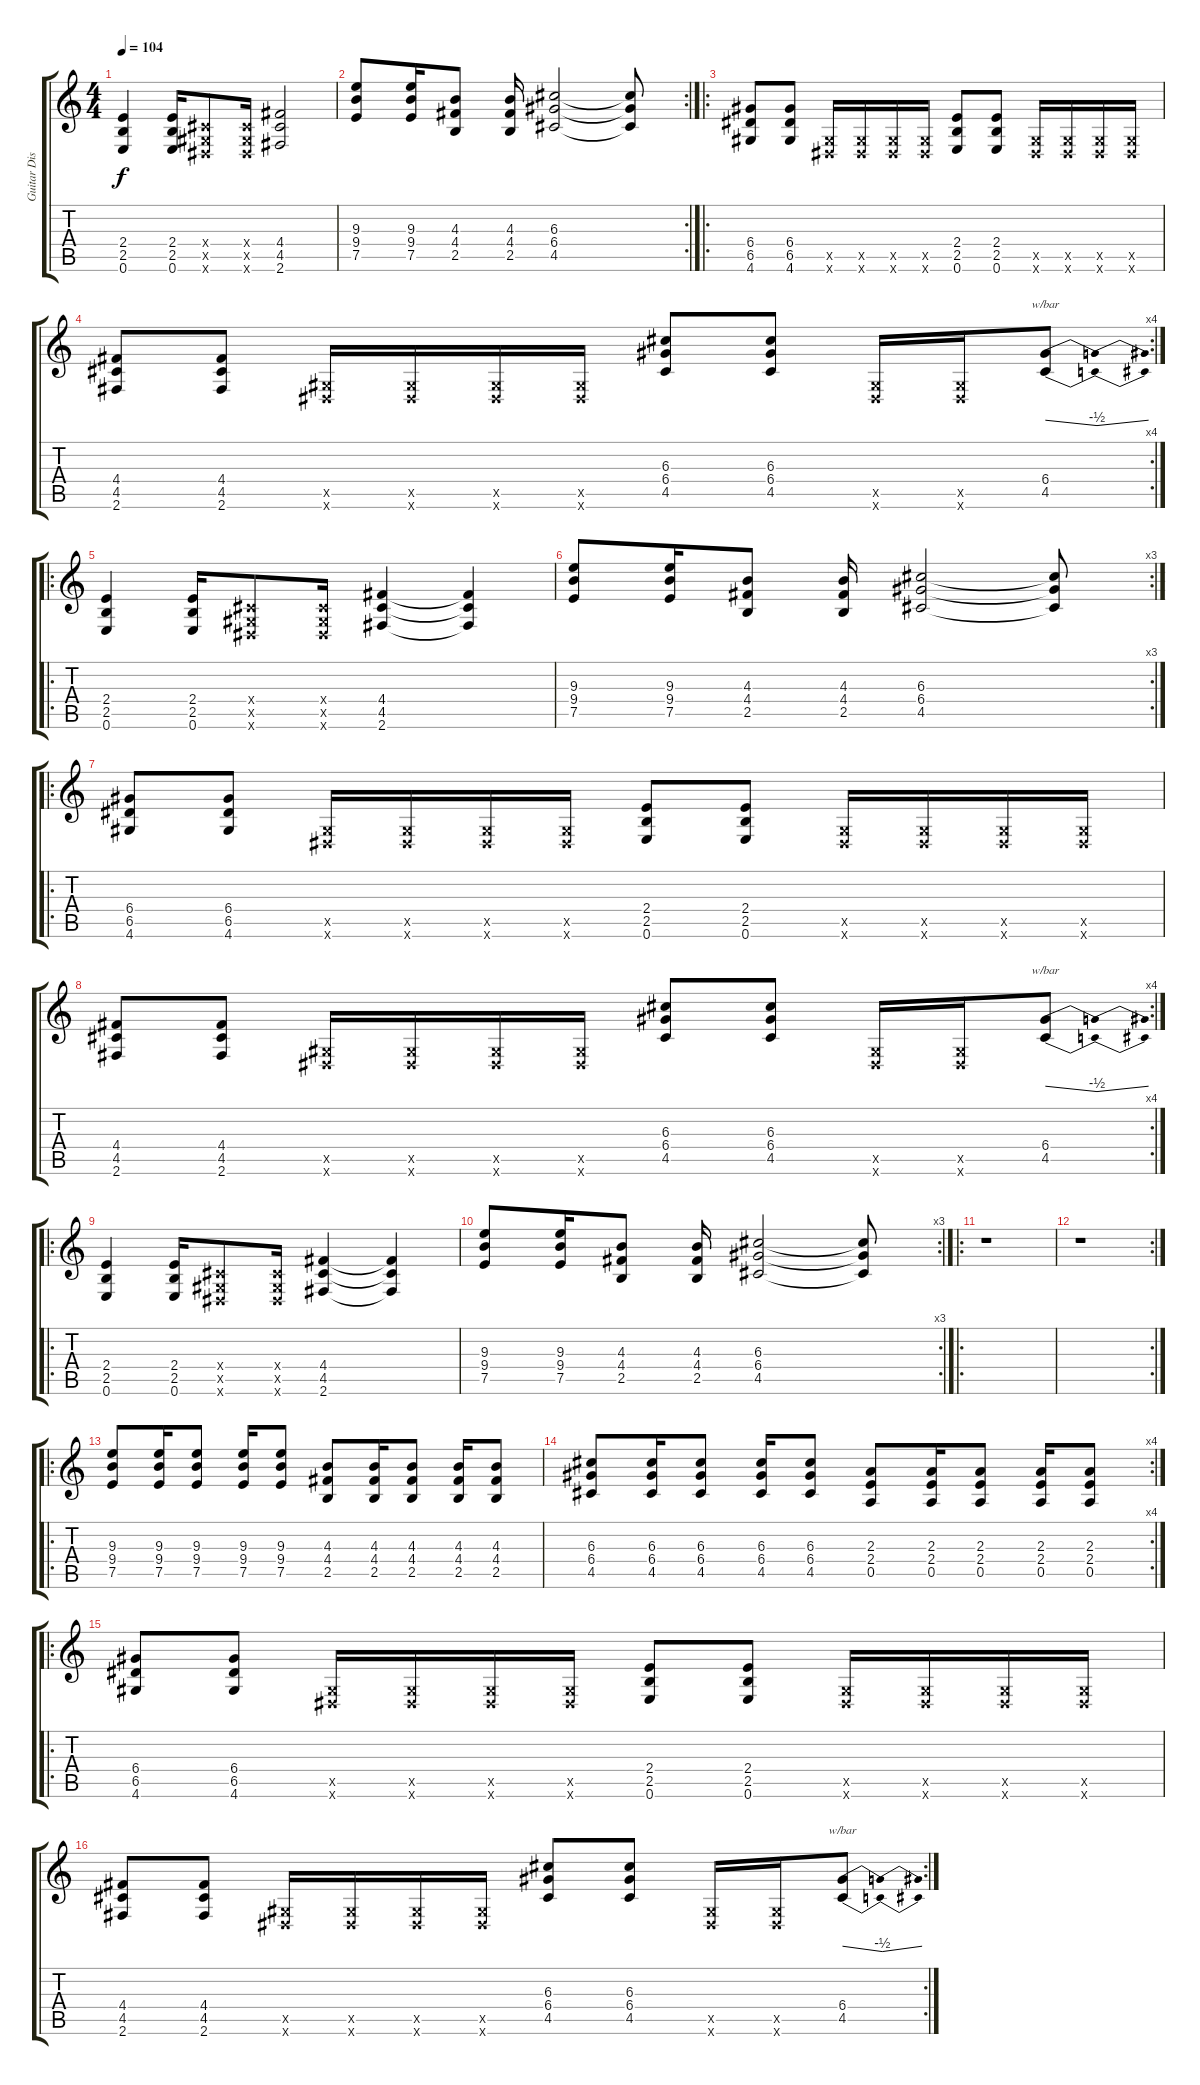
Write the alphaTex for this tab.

\track ("Guitar Distortion" "Guitar Dis") {instrument distortionguitar}
\staff {score tabs}
\tuning (E4 B3 G3 D3 A2 E2) {hide}
\ts (4 4)
\tempo 104
\clef g2
\ks c
(2.4 2.5 0.6).4{dy f instrument distortionguitar} (2.4 2.5 0.6).16 (-1.4{x} -1.5{x} -1.6{x}).8 (-1.4{x} -1.5{x} -1.6{x}).16 (4.4 4.5 2.6).2 |
\rc 2
(9.3 9.4 7.5).8 (9.3 9.4 7.5).16 (4.3 4.4 2.5).8 (4.3 4.4 2.5).16 (6.3 6.4 4.5).2 (6.3{t} 6.4{t} 4.5{t}).8 |
\ro
(6.4 6.5 4.6).8 (6.4 6.5 4.6).8 (-1.5{x} -1.6{x}).16 (-1.5{x} -1.6{x}).16 (-1.5{x} -1.6{x}).16 (-1.5{x} -1.6{x}).16 (2.4 2.5 0.6).8 (2.4 2.5 0.6).8 (-1.5{x} -1.6{x}).16 (-1.5{x} -1.6{x}).16 (-1.5{x} -1.6{x}).16 (-1.5{x} -1.6{x}).16 |
\rc 4
(4.4 4.5 2.6).8 (4.4 4.5 2.6).8 (-1.5{x} -1.6{x}).16 (-1.5{x} -1.6{x}).16 (-1.5{x} -1.6{x}).16 (-1.5{x} -1.6{x}).16 (6.3 6.4 4.5).8 (6.3 6.4 4.5).8 (-1.5{x} -1.6{x}).16 (-1.5{x} -1.6{x}).16 (6.4 4.5).8{tbe (dip default 0 0 30 -2 60 0)} |
\ro
(2.4 2.5 0.6).4 (2.4 2.5 0.6).16 (-1.4{x} -1.5{x} -1.6{x}).8 (-1.4{x} -1.5{x} -1.6{x}).16 (4.4 4.5 2.6).4 (4.4{t} 4.5{t} 2.6{t}).4 |
\rc 3
(9.3 9.4 7.5).8 (9.3 9.4 7.5).16 (4.3 4.4 2.5).8 (4.3 4.4 2.5).16 (6.3 6.4 4.5).2 (6.3{t} 6.4{t} 4.5{t}).8 |
\ro
(6.4 6.5 4.6).8 (6.4 6.5 4.6).8 (-1.5{x} -1.6{x}).16 (-1.5{x} -1.6{x}).16 (-1.5{x} -1.6{x}).16 (-1.5{x} -1.6{x}).16 (2.4 2.5 0.6).8 (2.4 2.5 0.6).8 (-1.5{x} -1.6{x}).16 (-1.5{x} -1.6{x}).16 (-1.5{x} -1.6{x}).16 (-1.5{x} -1.6{x}).16 |
\rc 4
(4.4 4.5 2.6).8 (4.4 4.5 2.6).8 (-1.5{x} -1.6{x}).16 (-1.5{x} -1.6{x}).16 (-1.5{x} -1.6{x}).16 (-1.5{x} -1.6{x}).16 (6.3 6.4 4.5).8 (6.3 6.4 4.5).8 (-1.5{x} -1.6{x}).16 (-1.5{x} -1.6{x}).16 (6.4 4.5).8{tbe (dip default 0 0 30 -2 60 0)} |
\ro
(2.4 2.5 0.6).4 (2.4 2.5 0.6).16 (-1.4{x} -1.5{x} -1.6{x}).8 (-1.4{x} -1.5{x} -1.6{x}).16 (4.4 4.5 2.6).4 (4.4{t} 4.5{t} 2.6{t}).4 |
\rc 3
(9.3 9.4 7.5).8 (9.3 9.4 7.5).16 (4.3 4.4 2.5).8 (4.3 4.4 2.5).16 (6.3 6.4 4.5).2 (6.3{t} 6.4{t} 4.5{t}).8 |
\ro
r.1 |
\rc 2
r.1 |
\ro
(9.3 9.4 7.5).8 (9.3 9.4 7.5).16 (9.3 9.4 7.5).8 (9.3 9.4 7.5).16 (9.3 9.4 7.5).8 (4.3 4.4 2.5).8 (4.3 4.4 2.5).16 (4.3 4.4 2.5).8 (4.3 4.4 2.5).16 (4.3 4.4 2.5).8 |
\rc 4
(6.3 6.4 4.5).8 (6.3 6.4 4.5).16 (6.3 6.4 4.5).8 (6.3 6.4 4.5).16 (6.3 6.4 4.5).8 (2.3 2.4 0.5).8 (2.3 2.4 0.5).16 (2.3 2.4 0.5).8 (2.3 2.4 0.5).16 (2.3 2.4 0.5).8 |
\ro
(6.4 6.5 4.6).8 (6.4 6.5 4.6).8 (-1.5{x} -1.6{x}).16 (-1.5{x} -1.6{x}).16 (-1.5{x} -1.6{x}).16 (-1.5{x} -1.6{x}).16 (2.4 2.5 0.6).8 (2.4 2.5 0.6).8 (-1.5{x} -1.6{x}).16 (-1.5{x} -1.6{x}).16 (-1.5{x} -1.6{x}).16 (-1.5{x} -1.6{x}).16 |
\rc 2
(4.4 4.5 2.6).8 (4.4 4.5 2.6).8 (-1.5{x} -1.6{x}).16 (-1.5{x} -1.6{x}).16 (-1.5{x} -1.6{x}).16 (-1.5{x} -1.6{x}).16 (6.3 6.4 4.5).8 (6.3 6.4 4.5).8 (-1.5{x} -1.6{x}).16 (-1.5{x} -1.6{x}).16 (6.4 4.5).8{tbe (dip default 0 0 30 -2 60 0)}
